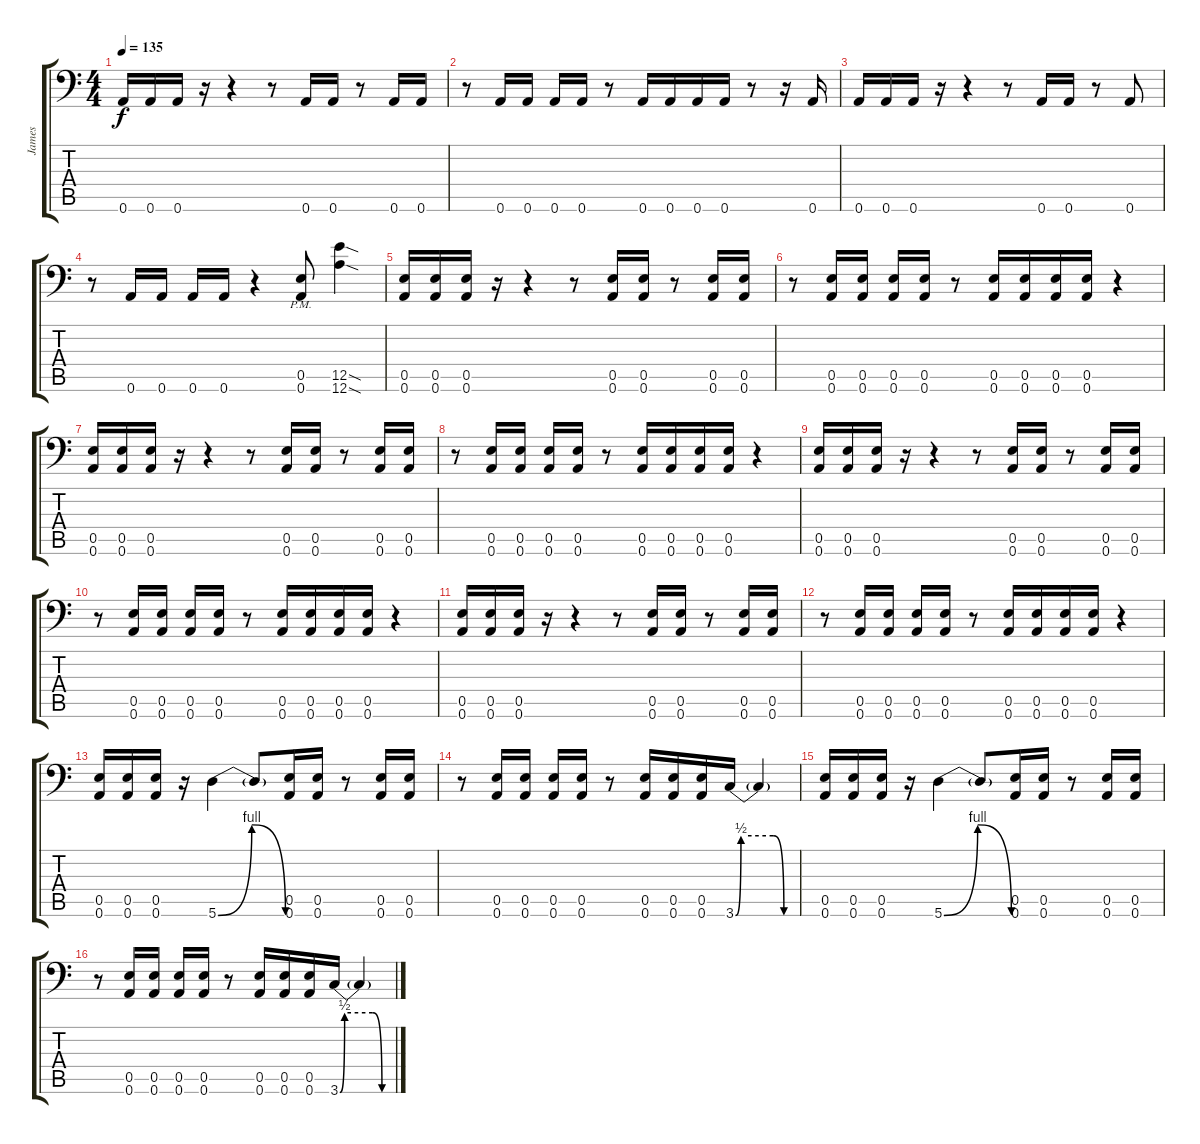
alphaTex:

\track ("James" "James") {instrument overdrivenguitar}
\staff {score tabs}
\tuning (B3 Gb3 D3 A2 E2 A1) {hide}
\ts (4 4)
\tempo 135
\clef f4
\ks c
0.6.16{dy f} 0.6.16 0.6.16 r.16 r.4 r.8 0.6.16 0.6.16 r.8 0.6.16 0.6.16 |
r.8 0.6.16 0.6.16 0.6.16 0.6.16 r.8 0.6.16 0.6.16 0.6.16 0.6.16 r.8 r.16 0.6.16 |
0.6.16 0.6.16 0.6.16 r.16 r.4 r.8 0.6.16 0.6.16 r.8 0.6.8 |
r.8 0.6.16 0.6.16 0.6.16 0.6.16 r.4 (0.5{pm} 0.6{pm}).8 (12.5{sod} 12.6{sod}).4 |
(0.5 0.6).16 (0.5 0.6).16 (0.5 0.6).16 r.16 r.4 r.8 (0.5 0.6).16 (0.5 0.6).16 r.8 (0.5 0.6).16 (0.5 0.6).16 |
r.8 (0.5 0.6).16 (0.5 0.6).16 (0.5 0.6).16 (0.5 0.6).16 r.8 (0.5 0.6).16 (0.5 0.6).16 (0.5 0.6).16 (0.5 0.6).16 r.4 |
(0.5 0.6).16 (0.5 0.6).16 (0.5 0.6).16 r.16 r.4 r.8 (0.5 0.6).16 (0.5 0.6).16 r.8 (0.5 0.6).16 (0.5 0.6).16 |
r.8 (0.5 0.6).16 (0.5 0.6).16 (0.5 0.6).16 (0.5 0.6).16 r.8 (0.5 0.6).16 (0.5 0.6).16 (0.5 0.6).16 (0.5 0.6).16 r.4 |
(0.5 0.6).16 (0.5 0.6).16 (0.5 0.6).16 r.16 r.4 r.8 (0.5 0.6).16 (0.5 0.6).16 r.8 (0.5 0.6).16 (0.5 0.6).16 |
r.8 (0.5 0.6).16 (0.5 0.6).16 (0.5 0.6).16 (0.5 0.6).16 r.8 (0.5 0.6).16 (0.5 0.6).16 (0.5 0.6).16 (0.5 0.6).16 r.4 |
(0.5 0.6).16 (0.5 0.6).16 (0.5 0.6).16 r.16 r.4 r.8 (0.5 0.6).16 (0.5 0.6).16 r.8 (0.5 0.6).16 (0.5 0.6).16 |
r.8 (0.5 0.6).16 (0.5 0.6).16 (0.5 0.6).16 (0.5 0.6).16 r.8 (0.5 0.6).16 (0.5 0.6).16 (0.5 0.6).16 (0.5 0.6).16 r.4 |
(0.5 0.6).16 (0.5 0.6).16 (0.5 0.6).16 r.16 5.6{be (bendrelease 0 0 5 4 55 4 60 0)}.4 5.6{t}.8 (0.5 0.6).16 (0.5 0.6).16 r.8 (0.5 0.6).16 (0.5 0.6).16 |
r.8 (0.5 0.6).16 (0.5 0.6).16 (0.5 0.6).16 (0.5 0.6).16 r.8 (0.5 0.6).16 (0.5 0.6).16 (0.5 0.6).16 3.6{be (custom 0 0 5 2 35 2 45 0 60 0)}.16 3.6{t}.4 |
(0.5 0.6).16 (0.5 0.6).16 (0.5 0.6).16 r.16 5.6{be (bendrelease 0 0 5 4 55 4 60 0)}.4 5.6{t}.8 (0.5 0.6).16 (0.5 0.6).16 r.8 (0.5 0.6).16 (0.5 0.6).16 |
r.8 (0.5 0.6).16 (0.5 0.6).16 (0.5 0.6).16 (0.5 0.6).16 r.8 (0.5 0.6).16 (0.5 0.6).16 (0.5 0.6).16 3.6{be (custom 0 0 5 2 35 2 45 0 60 0)}.16 3.6{t}.4
